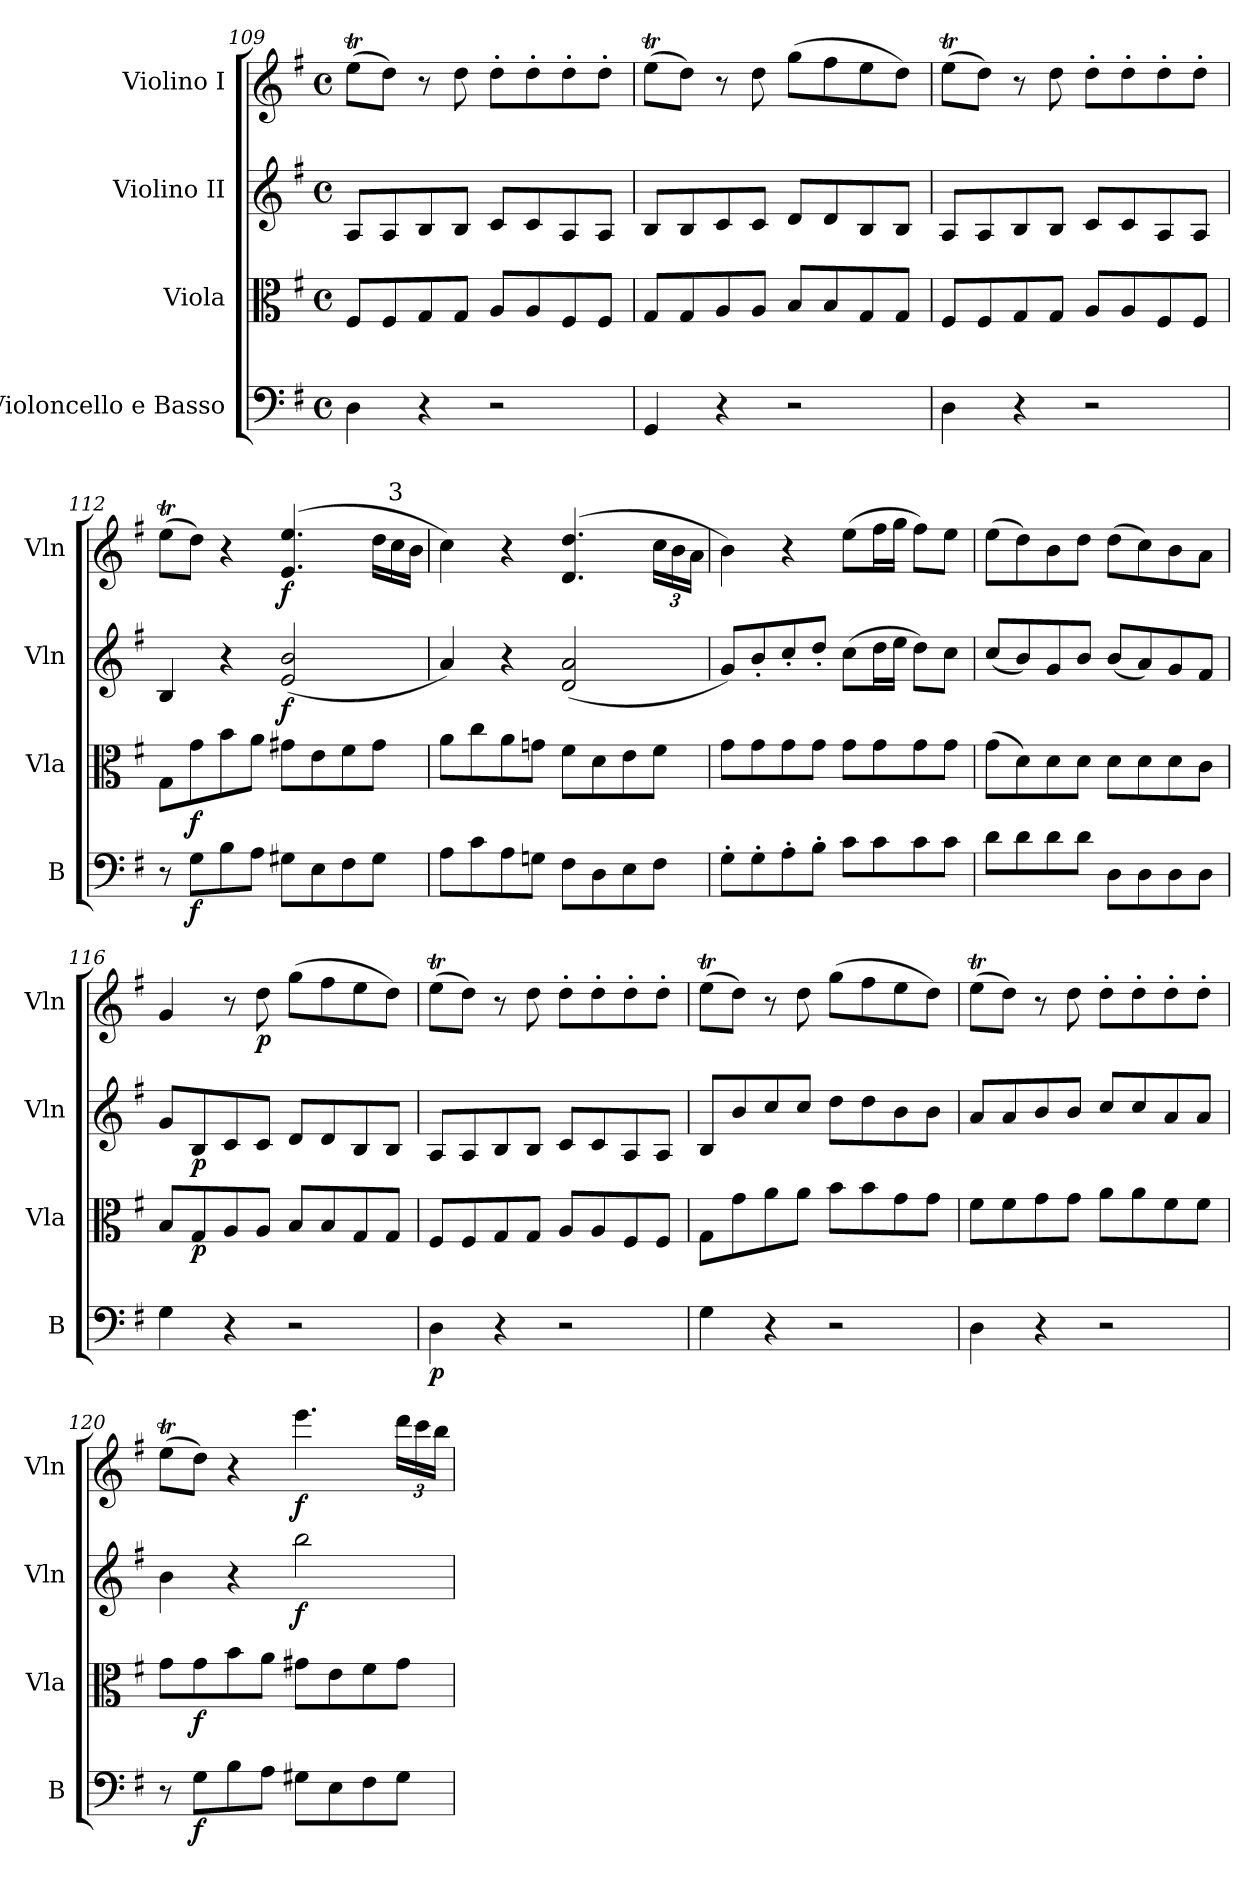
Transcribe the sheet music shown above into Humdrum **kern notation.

**kern	**dynam	**kern	**dynam	**kern	**dynam	**kern	**dynam
*part4	*part4	*part3	*part3	*part2	*part2	*part1	*part1
*staff4	*staff4	*staff3	*staff3	*staff2	*staff2	*staff1	*staff1
*I"Violoncello e Basso	*	*I"Viola	*	*I"Violino II	*	*I"Violino I	*
*I'B	*	*I'Vla	*	*I'Vln	*	*I'Vln	*
*clefF4	*	*clefC3	*	*clefG2	*	*clefG2	*
*k[f#]	*	*k[f#]	*	*k[f#]	*	*k[f#]	*
*G:	*	*G:	*	*G:	*	*G:	*
*M4/4	*	*M4/4	*	*M4/4	*	*M4/4	*
*met(c)	*	*met(c)	*	*met(c)	*	*met(c)	*
=109	=109	=109	=109	=109	=109	=109	=109
4D	.	8F#L	.	8AL	.	(8eeTL	.
.	.	8F#	.	8A	.	8ddJ)	.
4r	.	8G	.	8B	.	8r	.
.	.	8GJ	.	8BJ	.	8dd	.
2r	.	8AL	.	8cL	.	8dd'L	.
.	.	8A	.	8c	.	8dd'	.
.	.	8F#	.	8A	.	8dd'	.
.	.	8F#J	.	8AJ	.	8dd'J	.
=110	=110	=110	=110	=110	=110	=110	=110
4GG	.	8GL	.	8BL	.	(8eeTL	.
.	.	8G	.	8B	.	8ddJ)	.
4r	.	8A	.	8c	.	8r	.
.	.	8AJ	.	8cJ	.	8dd	.
2r	.	8BL	.	8dL	.	(8ggL	.
.	.	8B	.	8d	.	8ff#	.
.	.	8G	.	8B	.	8ee	.
.	.	8GJ	.	8BJ	.	8ddJ)	.
=111	=111	=111	=111	=111	=111	=111	=111
4D	.	8F#L	.	8AL	.	(8eeTL	.
.	.	8F#	.	8A	.	8ddJ)	.
4r	.	8G	.	8B	.	8r	.
.	.	8GJ	.	8BJ	.	8dd	.
2r	.	8AL	.	8cL	.	8dd'L	.
.	.	8A	.	8c	.	8dd'	.
.	.	8F#	.	8A	.	8dd'	.
.	.	8F#J	.	8AJ	.	8dd'J	.
=112	=112	=112	=112	=112	=112	=112	=112
8r	.	8GL	.	4B	.	(8eeTL	.
8GL	f	8g	f	.	.	8ddJ)	.
8B	.	8b	.	4r	.	4r	.
8AJ	.	8aJ	.	.	.	.	.
8G#XL	.	8g#XL	.	(2b 2e	f	(4.ee 4.e	f
8E	.	8e	.	.	.	.	.
8F#	.	8f#	.	.	.	.	.
*	*	*	*	*	*	*Xtuplet	*
8G#J	.	8g#J	.	.	.	24ddLL	.
!	!	!	!	!	!	!LO:TX:a:t=3	!
.	.	.	.	.	.	24cc	.
.	.	.	.	.	.	24bJJ	.
!!LO:LB:g=z
=113	=113	=113	=113	=113	=113	=113	=113
8AL	.	8aL	.	4a)	.	4cc)	.
8c	.	8cc	.	.	.	.	.
8A	.	8a	.	4r	.	4r	.
8GnJ	.	8gnJ	.	.	.	.	.
8F#L	.	8f#L	.	(<2a 2d	.	(4.dd 4.d	.
8D	.	8d	.	.	.	.	.
8E	.	8e	.	.	.	.	.
*	*	*	*	*	*	*tuplet	*
*	*	*	*	*	*	*Xbrackettup	*
8F#J	.	8f#J	.	.	.	24ccLL	.
.	.	.	.	.	.	24b	.
.	.	.	.	.	.	24aJJ	.
=114	=114	=114	=114	=114	=114	=114	=114
8G'L	.	8gL	.	8g/L)	.	4b)	.
8G'	.	8g	.	8b'/	.	.	.
8A'	.	8g	.	8cc'/	.	4r	.
8B'J	.	8gJ	.	8dd'/J	.	.	.
8cL	.	8gL	.	(8ccL	.	(8eeL	.
8c	.	8g	.	16ddL	.	16ff#L	.
.	.	.	.	16eeJJ	.	16ggJJ	.
8c	.	8g	.	8ddL)	.	8ff#L)	.
8cJ	.	8gJ	.	8ccJ	.	8eeJ	.
=115	=115	=115	=115	=115	=115	=115	=115
8dL	.	(8gL	.	(8ccL	.	(8eeL	.
8d	.	8d)	.	8b)	.	8dd)	.
8d	.	8d	.	8g	.	8b	.
8dJ	.	8dJ	.	8bJ	.	8ddJ	.
8DL	.	8dL	.	(8bL	.	(8ddL	.
8D	.	8d	.	8a)	.	8cc)	.
8D	.	8d	.	8g	.	8b	.
8DJ	.	8cJ	.	8f#J	.	8aJ	.
=116	=116	=116	=116	=116	=116	=116	=116
4G	.	8BL	.	8gL	.	4g	.
.	.	8G	p	8B	p	.	.
4r	.	8A	.	8c	.	8r	.
.	.	8AJ	.	8cJ	.	8dd	p
2r	.	8BL	.	8dL	.	(8ggL	.
.	.	8B	.	8d	.	8ff#	.
.	.	8G	.	8B	.	8ee	.
.	.	8GJ	.	8BJ	.	8ddJ)	.
=117	=117	=117	=117	=117	=117	=117	=117
4D	p	8F#L	.	8AL	.	(8eeTL	.
.	.	8F#	.	8A	.	8ddJ)	.
4r	.	8G	.	8B	.	8r	.
.	.	8GJ	.	8BJ	.	8dd	.
2r	.	8AL	.	8cL	.	8dd'L	.
.	.	8A	.	8c	.	8dd'	.
.	.	8F#	.	8A	.	8dd'	.
.	.	8F#J	.	8AJ	.	8dd'J	.
=118	=118	=118	=118	=118	=118	=118	=118
4G	.	8GL	.	8BL	.	(8eeTL	.
.	.	8g	.	8b	.	8ddJ)	.
4r	.	8a	.	8cc	.	8r	.
.	.	8aJ	.	8ccJ	.	8dd	.
2r	.	8bL	.	8ddL	.	(8ggL	.
.	.	8b	.	8dd	.	8ff#	.
.	.	8g	.	8b	.	8ee	.
.	.	8gJ	.	8bJ	.	8ddJ)	.
!!LO:PB:g=z
=119	=119	=119	=119	=119	=119	=119	=119
4D	.	8f#L	.	8aL	.	(8eeTL	.
.	.	8f#	.	8a	.	8ddJ)	.
4r	.	8g	.	8b	.	8r	.
.	.	8gJ	.	8bJ	.	8dd	.
2r	.	8aL	.	8cc/L	.	8dd'L	.
.	.	8a	.	8cc/	.	8dd'	.
.	.	8f#	.	8a/	.	8dd'	.
.	.	8f#J	.	8a/J	.	8dd'J	.
=120	=120	=120	=120	=120	=120	=120	=120
8r	.	8gL	.	4b	.	(8eeTL	.
8GL	f	8g	f	.	.	8ddJ)	.
8B	.	8b	.	4r	.	4r	.
8AJ	.	8aJ	.	.	.	.	.
8G#XL	.	8g#XL	.	2bb	f	4.eee	f
8E	.	8e	.	.	.	.	.
8F#	.	8f#	.	.	.	.	.
8G#J	.	8g#J	.	.	.	24dddLL	.
.	.	.	.	.	.	24ccc	.
.	.	.	.	.	.	24bbJJ	.
=	=	=	=	=	=	=	=
*-	*-	*-	*-	*-	*-	*-	*-
